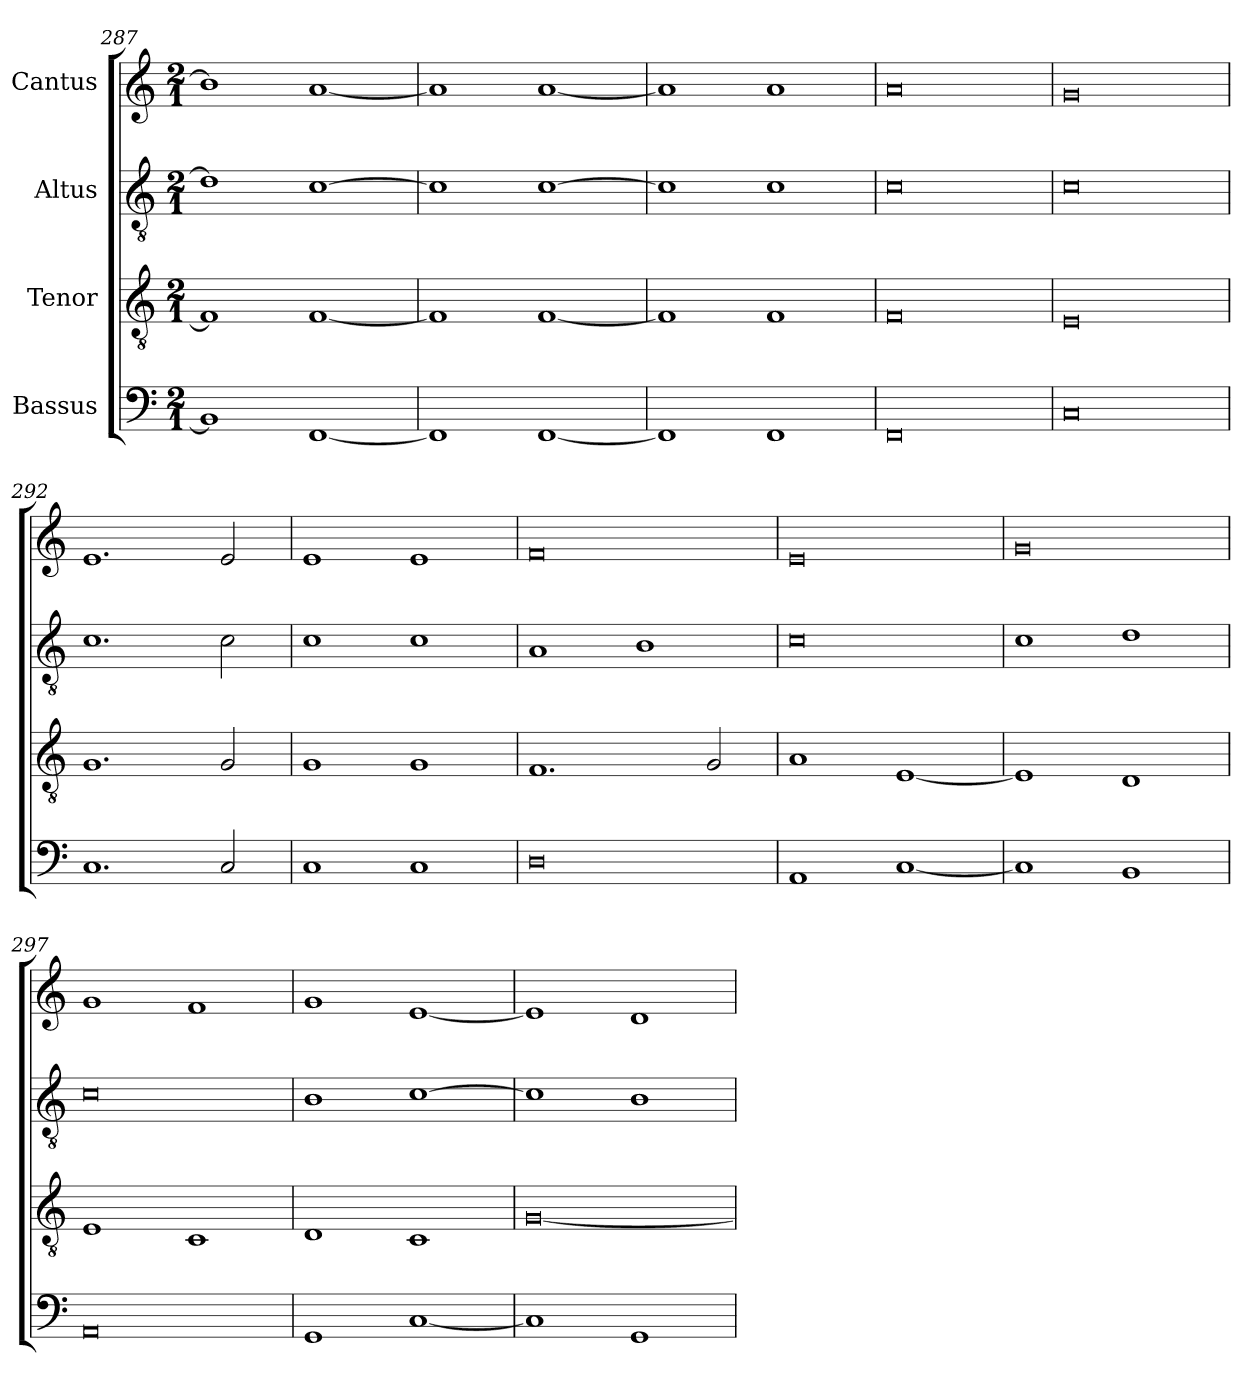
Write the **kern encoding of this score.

**kern	**kern	**kern	**kern
*part4	*part3	*part2	*part1
*staff4	*staff3	*staff2	*staff1
*I"Bassus	*I"Tenor	*I"Altus	*I"Cantus
*clefF4	*clefGv2	*clefGv2	*clefG2
*	*ITrd7c12	*ITrd7c12	*
*k[]	*k[]	*k[]	*k[]
*C:	*C:	*C:	*C:
*M2/1	*M2/1	*M2/1	*M2/1
=287	=287	=287	=287
1BBi]	1FFi]	1Di]	1b-i]
[<1FFi	[<1FFi	[>1Ci	[<1ai
=288	=288	=288	=288
1FFi]	1FFi]	1Ci]	1ai]
[<1FFi	[<1FFi	[>1Ci	[<1ai
=289	=289	=289	=289
1FFi]	1FFi]	1Ci]	1ai]
1FFi	1FFi	1Ci	1ai
=290	=290	=290	=290
0FFi	0FFi	0Ci	0ai
!!LO:LB:g=z
=291	=291	=291	=291
0Ci	0EEi	0Ci	0gi
=292	=292	=292	=292
1.Ci	1.GGi	1.Ci	1.ei
2Ci/	2GGi/	2Ci\	2ei/
=293	=293	=293	=293
1Ci	1GGi	1Ci	1ei
1Ci	1GGi	1Ci	1ei
=294	=294	=294	=294
0Di	1.FFi	1AAi	0fi
.	.	1BBi	.
.	2GGi/	.	.
=295	=295	=295	=295
1AAi	1AAi	0Ci	0ei
[<1Ci	[<1EEi	.	.
=296	=296	=296	=296
1Ci]	1EEi]	1Ci	0gi
1BBi	1DDi	1Di	.
=297	=297	=297	=297
0AAi	1EEi	0Ci	1gi
.	1CCi	.	1fi
=298	=298	=298	=298
1GGi	1DDi	1BBi	1gi
[<1Ci	1CCi	[>1Ci	[<1ei
!!LO:PB:g=z
=299	=299	=299	=299
1Ci]	[<0GGi	1Ci]	1ei]
1GGi	.	1BBi	1di
=	=	=	=
*-	*-	*-	*-
